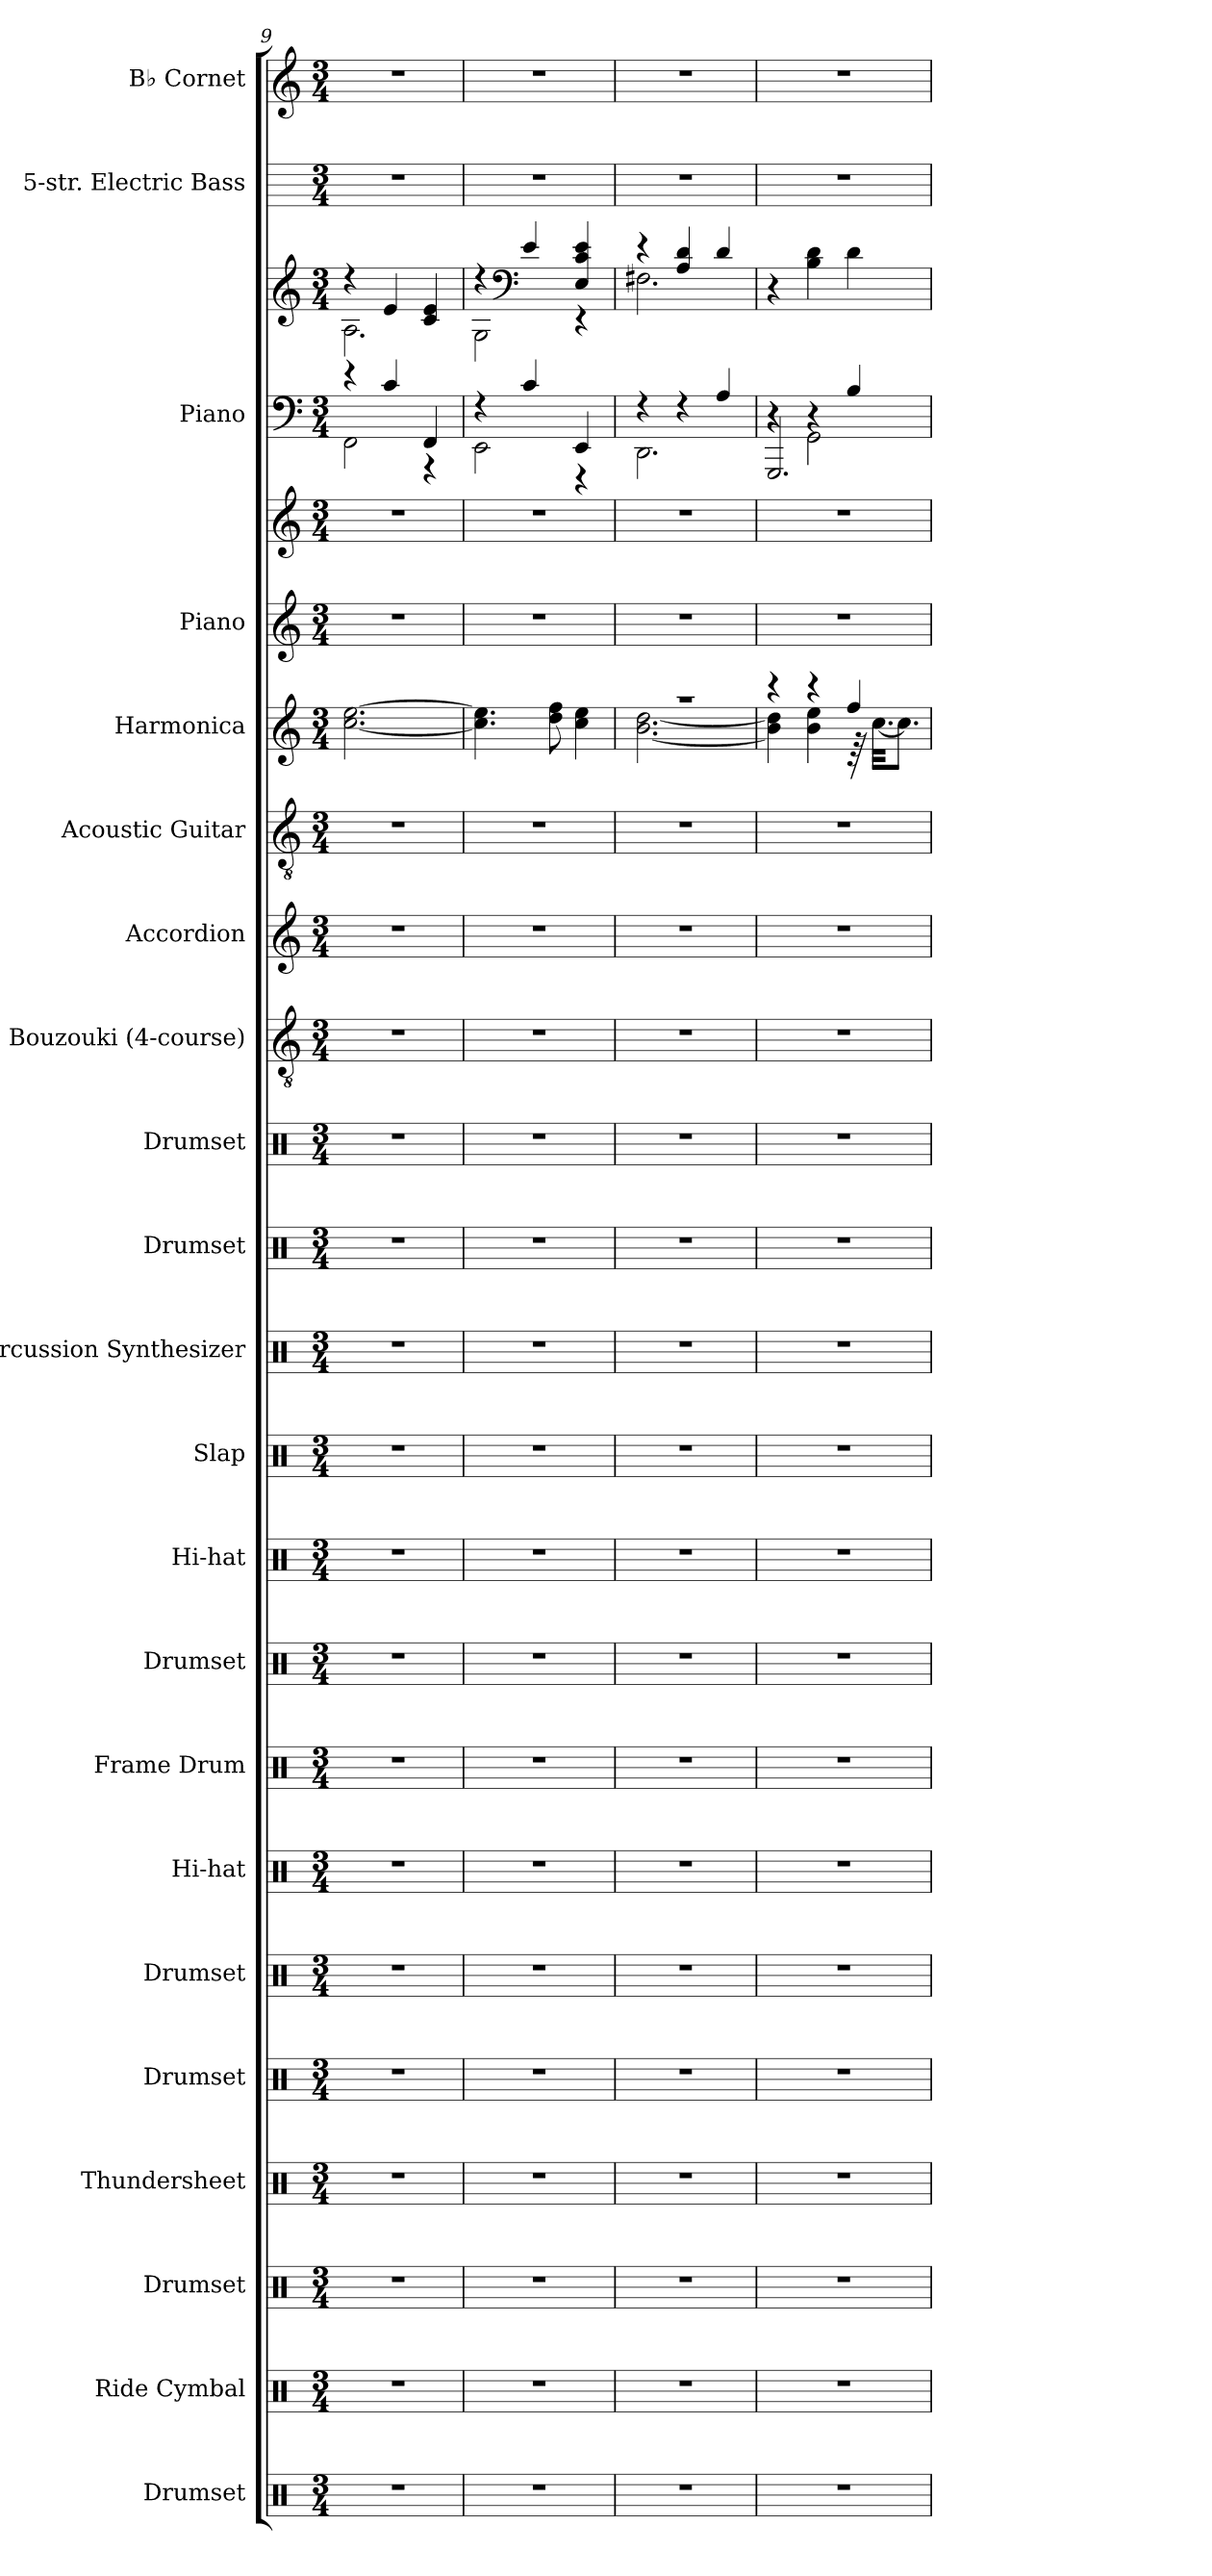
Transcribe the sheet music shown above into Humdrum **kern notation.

**kern	**kern	**kern	**kern	**kern	**kern	**kern	**kern	**kern	**kern	**kern	**kern	**kern	**kern	**kern	**kern	**kern	**kern	**kern	**kern	**kern	**kern	**kern	**kern
*part22	*part21	*part20	*part19	*part18	*part17	*part16	*part15	*part14	*part13	*part12	*part11	*part10	*part9	*part8	*part7	*part6	*part5	*part4	*part4	*part3	*part3	*part2	*part1
*staff24	*staff23	*staff22	*staff21	*staff20	*staff19	*staff18	*staff17	*staff16	*staff15	*staff14	*staff13	*staff12	*staff11	*staff10	*staff9	*staff8	*staff7	*staff6	*staff5	*staff4	*staff3	*staff2	*staff1
*I"Drumset	*I"Ride Cymbal	*I"Drumset	*I"Thundersheet	*I"Drumset	*I"Drumset	*I"Hi-hat	*I"Frame Drum	*I"Drumset	*I"Hi-hat	*I"Slap	*I"Percussion Synthesizer	*I"Drumset	*I"Drumset	*I"Bouzouki (4-course)	*I"Accordion	*I"Acoustic Guitar	*I"Harmonica	*I"Piano	*	*I"Piano	*	*I"5-str. Electric Bass	*I"B♭ Cornet
*I'Drs.	*I'R. Cym.	*I'Drs.	*I'Thu.	*I'Drs.	*I'Drs.	*I'Hi-hat	*I'Fr. Dr.	*I'Drs.	*I'Hi-hat	*I'Sla.	*I'Perc. Syn.	*I'Drs.	*I'Drs.	*I'Bou.	*I'Acc.	*I'Guit.	*I'Harm.	*I'Pno.	*	*I'Pno.	*	*I'El. B.	*I'B♭ Cnt.
*clefX	*clefX	*clefX	*clefX	*clefX	*clefX	*clefX	*clefX	*clefX	*clefX	*clefX	*clefX	*clefX	*clefX	*clefGv2	*clefG2	*clefGv2	*clefG2	*clefG2	*clefG2	*clefF4	*clefG2	*	*clefG2
*	*	*	*	*	*	*	*	*	*	*	*	*	*	*	*	*	*	*	*	*	*	*ITrd7c12	*ITrd1c2
*k[]	*k[]	*k[]	*k[]	*k[]	*k[]	*k[]	*k[]	*k[]	*k[]	*k[]	*k[]	*k[]	*k[]	*k[]	*k[]	*k[]	*k[]	*k[]	*k[]	*k[]	*k[]	*k[]	*k[b-e-]
*M3/4	*M3/4	*M3/4	*M3/4	*M3/4	*M3/4	*M3/4	*M3/4	*M3/4	*M3/4	*M3/4	*M3/4	*M3/4	*M3/4	*M3/4	*M3/4	*M3/4	*M3/4	*M3/4	*M3/4	*M3/4	*M3/4	*M3/4	*M3/4
=9	=9	=9	=9	=9	=9	=9	=9	=9	=9	=9	=9	=9	=9	=9	=9	=9	=9	=9	=9	=9	=9	=9	=9
*	*	*	*	*	*	*	*	*	*	*	*	*	*	*	*	*	*	*	*	*^	*^	*	*
2.r	2.r	2.r	2.r	2.r	2.r	2.r	2.r	2.r	2.r	2.r	2.r	2.r	2.r	2.r	2.r	2.r	[2.cc\ [2.ee\	2.r	2.r	4r	2FF\	4r	2.A\	2.r	2.r
.	.	.	.	.	.	.	.	.	.	.	.	.	.	.	.	.	.	.	.	4c/	.	4e/	.	.	.
.	.	.	.	.	.	.	.	.	.	.	.	.	.	.	.	.	.	.	.	4FF/	4r	4c/ 4e/	.	.	.
=10	=10	=10	=10	=10	=10	=10	=10	=10	=10	=10	=10	=10	=10	=10	=10	=10	=10	=10	=10	=10	=10	=10	=10	=10	=10
2.r	2.r	2.r	2.r	2.r	2.r	2.r	2.r	2.r	2.r	2.r	2.r	2.r	2.r	2.r	2.r	2.r	4.cc\] 4.ee\]	2.r	2.r	4r	2EE\	4r	2G\	2.r	2.r
*	*	*	*	*	*	*	*	*	*	*	*	*	*	*	*	*	*	*	*	*	*	*clefF4	*	*	*
.	.	.	.	.	.	.	.	.	.	.	.	.	.	.	.	.	.	.	.	4c/	.	4e/	.	.	.
.	.	.	.	.	.	.	.	.	.	.	.	.	.	.	.	.	8dd\ 8ff\	.	.	.	.	.	.	.	.
.	.	.	.	.	.	.	.	.	.	.	.	.	.	.	.	.	4cc\ 4ee\	.	.	4EE/	4r	4E/ 4c/ 4e/	4r	.	.
=11	=11	=11	=11	=11	=11	=11	=11	=11	=11	=11	=11	=11	=11	=11	=11	=11	=11	=11	=11	=11	=11	=11	=11	=11	=11
*	*	*	*	*	*	*	*	*	*	*	*	*	*	*	*	*	*^	*	*	*	*	*	*	*	*
2.r	2.r	2.r	2.r	2.r	2.r	2.r	2.r	2.r	2.r	2.r	2.r	2.r	2.r	2.r	2.r	2.r	2.r	[2.b\ [2.dd\	2.r	2.r	4r	2.DD\	4r	2.F#X\	2.r	2.r
.	.	.	.	.	.	.	.	.	.	.	.	.	.	.	.	.	.	.	.	.	4r	.	4A/ 4d/	.	.	.
.	.	.	.	.	.	.	.	.	.	.	.	.	.	.	.	.	.	.	.	.	4A/	.	4d/	.	.	.
*	*	*	*	*	*	*	*	*	*	*	*	*	*	*	*	*	*	*	*	*	*	*	*v	*v	*	*
!!LO:PB:g=z
=12	=12	=12	=12	=12	=12	=12	=12	=12	=12	=12	=12	=12	=12	=12	=12	=12	=12	=12	=12	=12	=12	=12	=12	=12	=12
*	*	*	*	*	*	*	*	*	*	*	*	*	*	*	*	*	*	*	*	*	*	*^	*	*	*
2.r	2.r	2.r	2.r	2.r	2.r	2.r	2.r	2.r	2.r	2.r	2.r	2.r	2.r	2.r	2.r	2.r	4r	4b\] 4dd\]	2.r	2.r	4r	4r	2.GGG/	4r	2.r	2.r
.	.	.	.	.	.	.	.	.	.	.	.	.	.	.	.	.	4r	4b\ 4ee\	.	.	4r	2GG\	.	4B\ 4d\	.	.
.	.	.	.	.	.	.	.	.	.	.	.	.	.	.	.	.	4ff/	64r	.	.	4B/	.	.	4d\	.	.
.	.	.	.	.	.	.	.	.	.	.	.	.	.	.	.	.	.	[32.cc\KKL	.	.	.	.	.	.	.	.
.	.	.	.	.	.	.	.	.	.	.	.	.	.	.	.	.	.	8.cc\J]	.	.	.	.	.	.	.	.
*	*	*	*	*	*	*	*	*	*	*	*	*	*	*	*	*	*v	*v	*	*	*v	*v	*v	*	*	*
=	=	=	=	=	=	=	=	=	=	=	=	=	=	=	=	=	=	=	=	=	=	=	=
*-	*-	*-	*-	*-	*-	*-	*-	*-	*-	*-	*-	*-	*-	*-	*-	*-	*-	*-	*-	*-	*-	*-	*-
